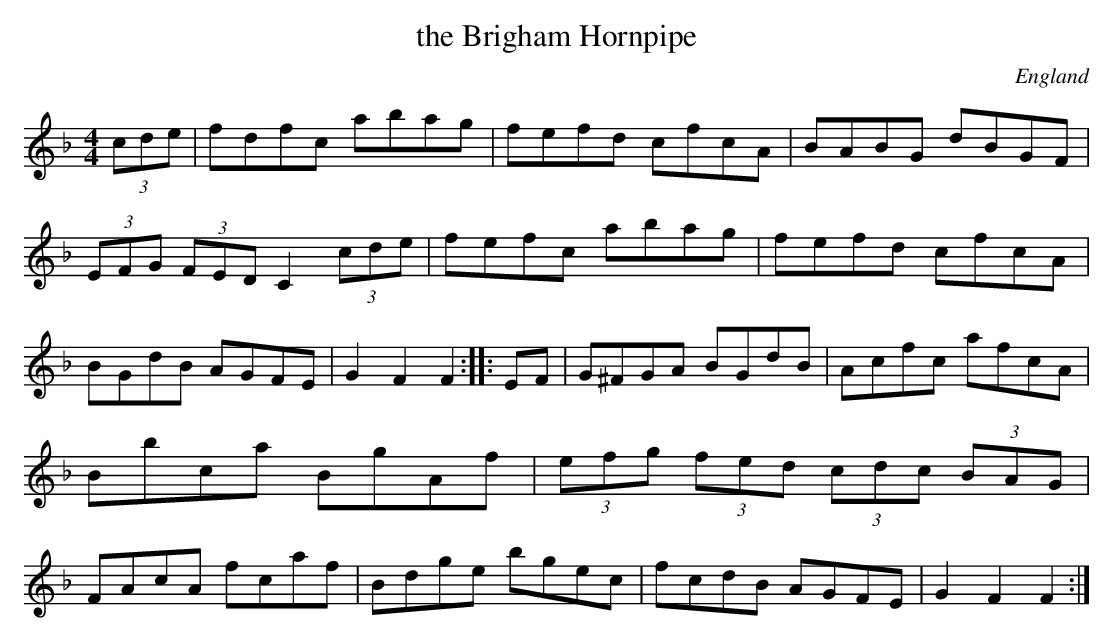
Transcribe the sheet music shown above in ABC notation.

X:1
T:the Brigham Hornpipe
M:4/4
O:England
K:F
(3cde|\
fdfc abag| fefd cfcA| BABG dBGF| (3EFG (3FED C2(3cde|\
fefc abag| fefd cfcA| BGdB AGFE| G2F2 F2::\
EF|\
G^FGA BGdB| Acfc afcA| Bbca BgAf| (3efg (3fed (3cdc (3BAG|\
FAcA fcaf| Bdge bgec| fcdB AGFE| G2F2 F2:|
